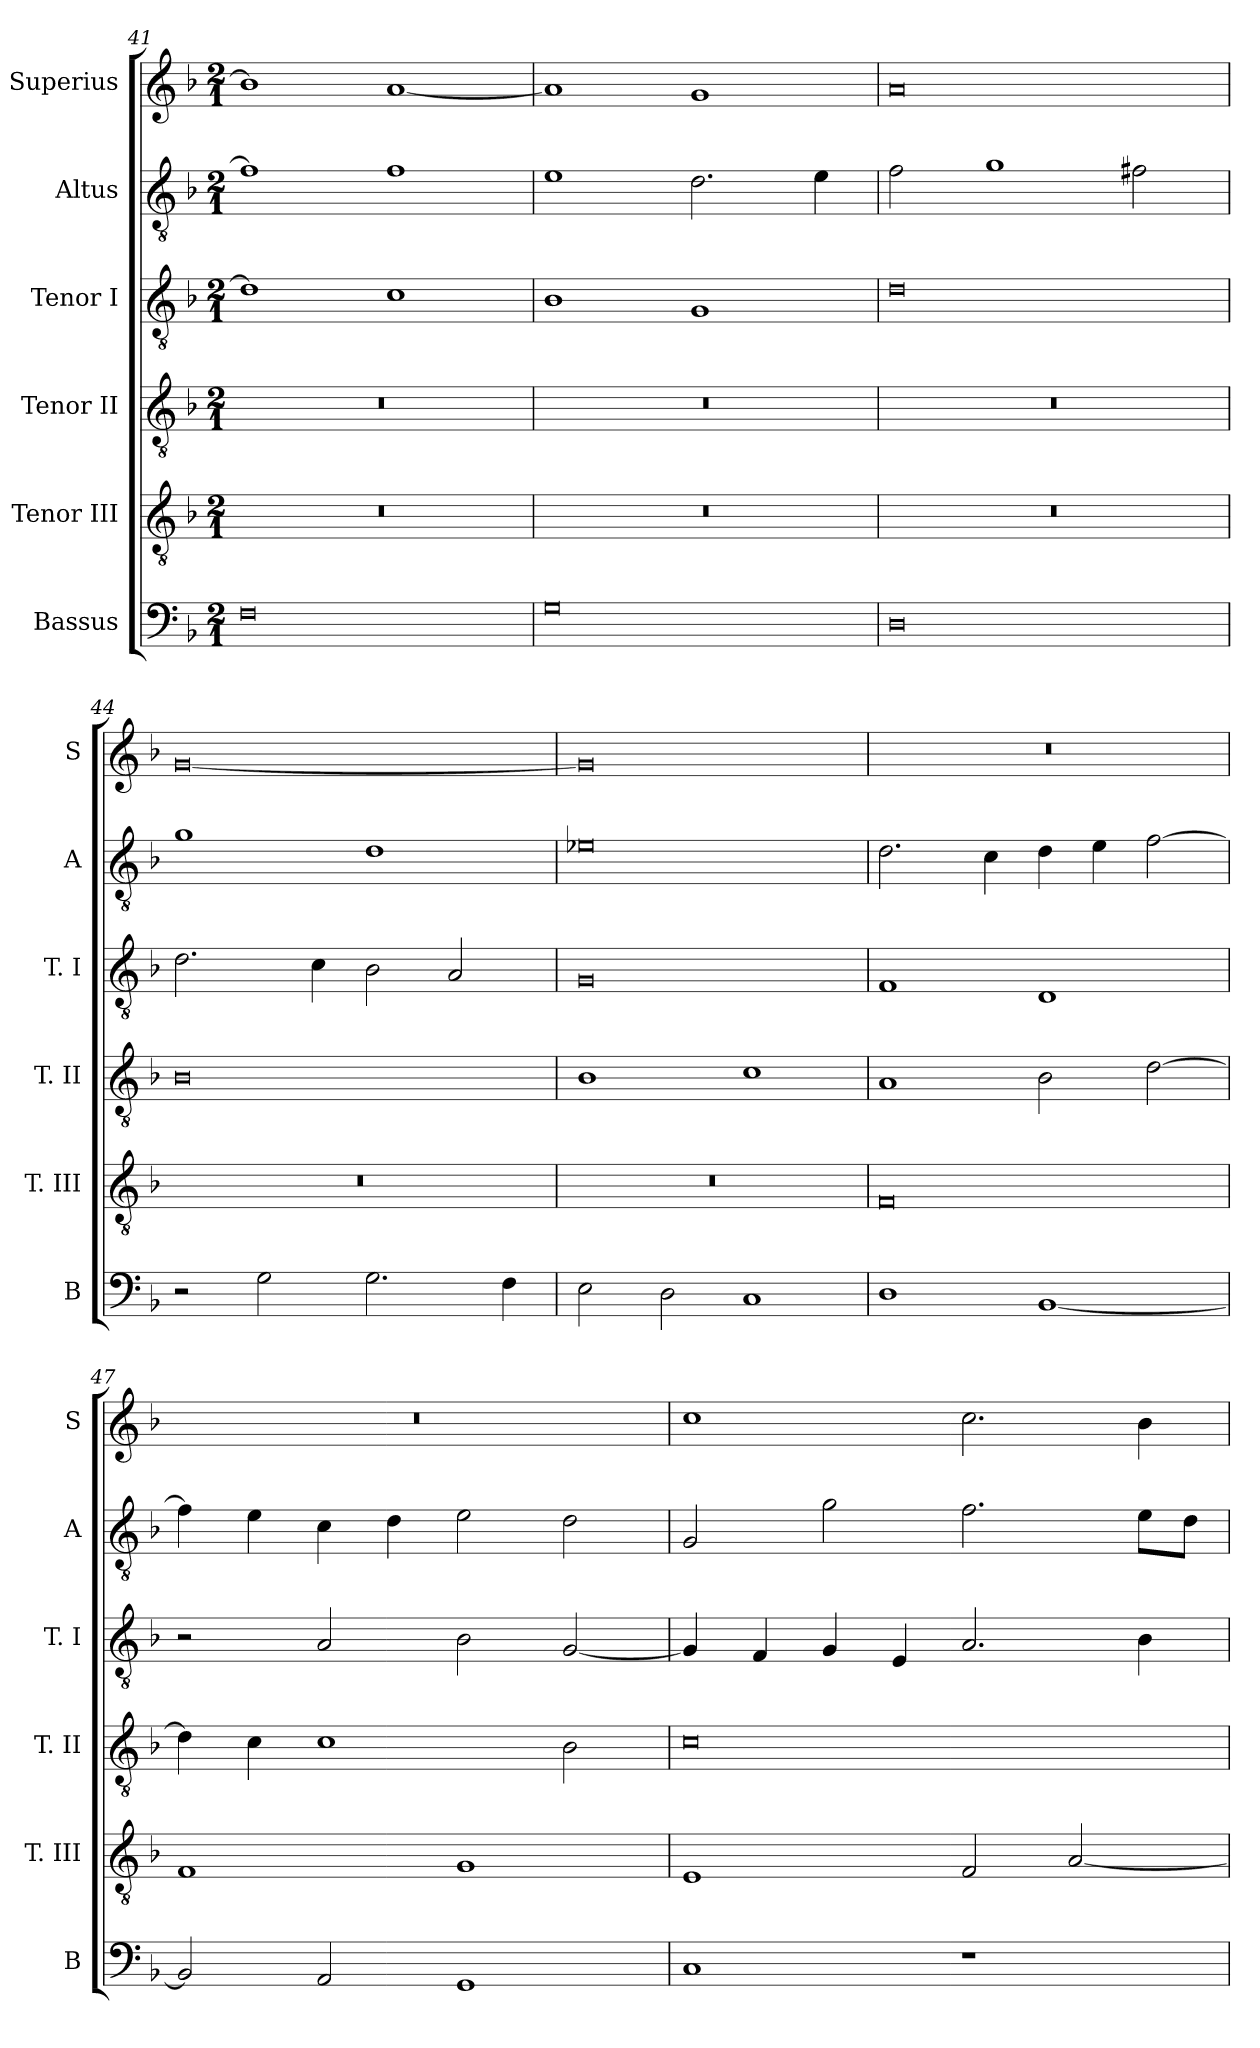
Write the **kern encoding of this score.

**kern	**kern	**kern	**kern	**kern	**kern
*part6	*part5	*part4	*part3	*part2	*part1
*staff6	*staff5	*staff4	*staff3	*staff2	*staff1
*I"Bassus	*I"Tenor III	*I"Tenor II	*I"Tenor I	*I"Altus	*I"Superius
*I'B	*I'T. III	*I'T. II	*I'T. I	*I'A	*I'S
*clefF4	*clefGv2	*clefGv2	*clefGv2	*clefGv2	*clefG2
*k[b-]	*k[b-]	*k[b-]	*k[b-]	*k[b-]	*k[b-]
*F:	*F:	*F:	*F:	*F:	*F:
*M2/1	*M2/1	*M2/1	*M2/1	*M2/1	*M2/1
=41	=41	=41	=41	=41	=41
0F	0r	0r	1d]	1f]	1b-]
.	.	.	1c	1f	[1a
=42	=42	=42	=42	=42	=42
0G	0r	0r	1B-	1e	1a]
.	.	.	1G	2.d	1g
.	.	.	.	4e	.
=43	=43	=43	=43	=43	=43
0D	0r	0r	0d	2f	0a
.	.	.	.	1g	.
.	.	.	.	2f#X	.
=44	=44	=44	=44	=44	=44
2r	0r	0B-	2.d	1g	[0g
2G	.	.	.	.	.
.	.	.	4c	.	.
2.G	.	.	2B-	1d	.
.	.	.	2A	.	.
4F	.	.	.	.	.
=45	=45	=45	=45	=45	=45
2E	0r	1B-	0G	0e-X	0g]
2D	.	.	.	.	.
1C	.	1c	.	.	.
=46	=46	=46	=46	=46	=46
1D	0F	1A	1F	2.d	0r
.	.	.	.	4c	.
[1BB-	.	2B-	1D	4d	.
.	.	.	.	4e	.
.	.	[2d	.	[2f	.
=47	=47	=47	=47	=47	=47
2BB-]	1F	4d]	2r	4f]	0r
.	.	4c	.	4e	.
2AA	.	1c	2A	4c	.
.	.	.	.	4d	.
1GG	1G	.	2B-	2e	.
.	.	2B-	[2G	2d	.
=48	=48	=48	=48	=48	=48
1C	1E	0c	4G]	2G	1cc
.	.	.	4F	.	.
.	.	.	4G	2g	.
.	.	.	4E	.	.
1r	2F	.	2.A	2.f	2.cc
.	[2A	.	.	.	.
.	.	.	4B-	8eL	4b-
.	.	.	.	8dJ	.
=	=	=	=	=	=
*-	*-	*-	*-	*-	*-
